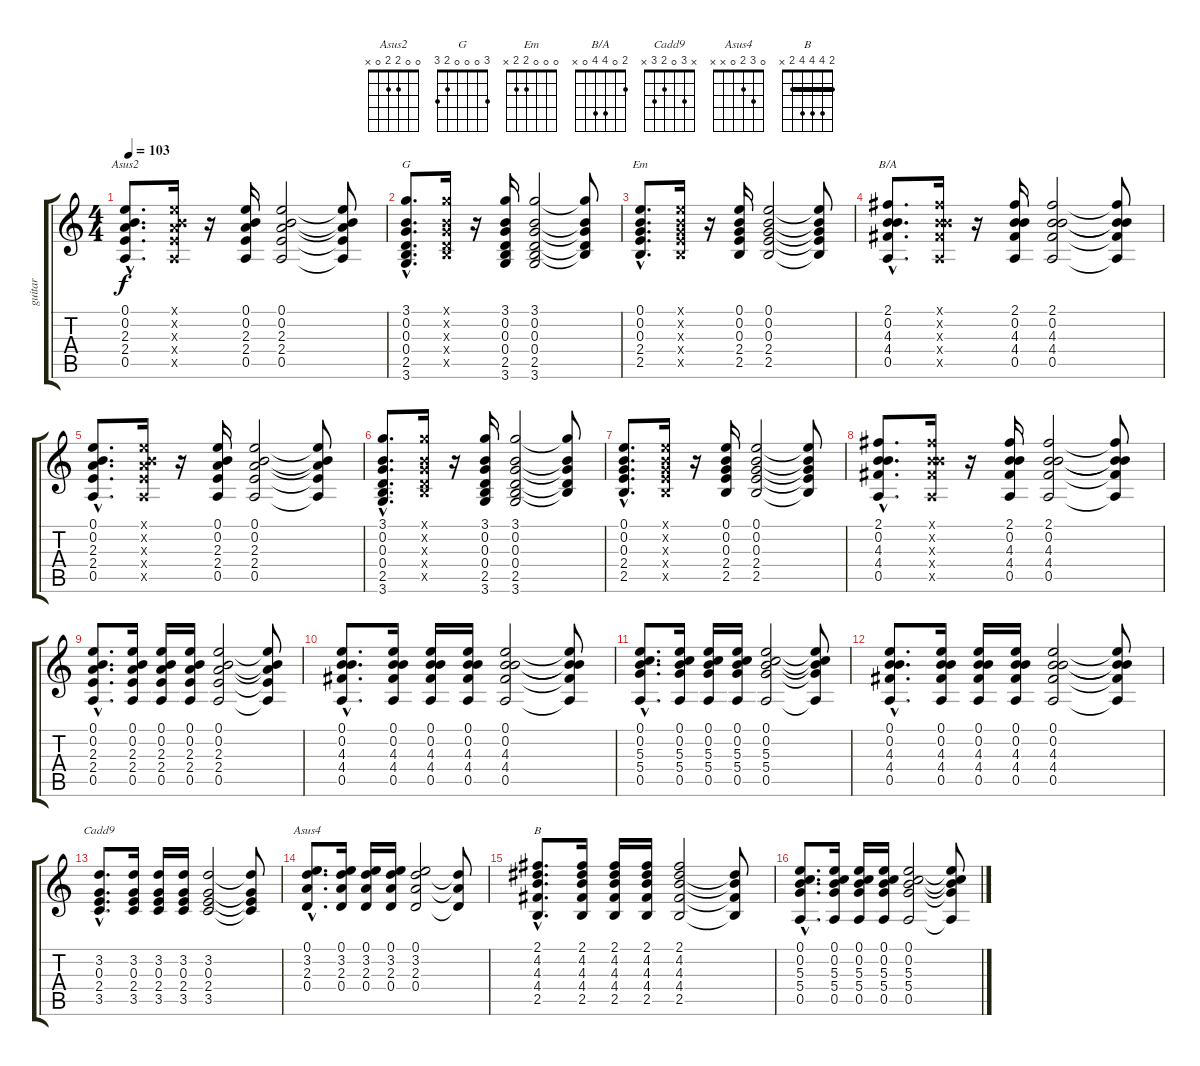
\track ("guitar" "guitar") {instrument acousticguitarsteel}
\staff {score tabs}
\tuning (E4 B3 G3 D3 A2 E2) {hide}
\chord ("Asus2" 0 0 2 2 0 x)
\chord ("G" 3 0 0 0 2 3)
\chord ("Em" 0 0 0 2 2 x)
\chord ("B/A" 2 0 4 4 0 x)
\chord ("Cadd9" x 3 0 2 3 x)
\chord ("Asus4" 0 3 2 0 x x)
\chord ("B" 2 4 4 4 2 x) {barre 2}
\ts (4 4)
\tempo 103
\clef g2
\ks c
(0.1{hac} 0.2{hac} 2.3{hac} 2.4{hac} 0.5{hac}).8{d ch "Asus2" dy f} (0.1{x} 0.2{x} 2.3{x} 2.4{x} 0.5{x}).16 r.16 (0.1 0.2 2.3 2.4 0.5).16 (0.1 0.2 2.3 2.4 0.5).2 (0.1{t} 0.2{t} 2.3{t} 2.4{t} 0.5{t}).8 |
(3.1{hac} 0.2{hac} 0.3{hac} 0.4{hac} 2.5{hac} 3.6{hac}).8{d ch "G"} (3.1{x} 0.2{x} 0.3{x} 0.4{x} 2.5{x}).16 r.16 (3.1 0.2 0.3 0.4 2.5 3.6).16 (3.1 0.2 0.3 0.4 2.5 3.6).2 (3.1{t} 0.2{t} 0.3{t} 0.4{t} 2.5{t}).8 |
(0.1{hac} 0.2{hac} 0.3{hac} 2.4{hac} 2.5{hac}).8{d ch "Em"} (0.1{x} 0.2{x} 0.3{x} 2.4{x} 2.5{x}).16 r.16 (0.1 0.2 0.3 2.4 2.5).16 (0.1 0.2 0.3 2.4 2.5).2 (0.1{t} 0.2{t} 0.3{t} 2.4{t} 2.5{t}).8 |
(2.1{hac} 0.2{hac} 4.3{hac} 4.4{hac} 0.5{hac}).8{d ch "B/A"} (2.1{x} 0.2{x} 4.3{x} 4.4{x} 0.5{x}).16 r.16 (2.1 0.2 4.3 4.4 0.5).16 (2.1 0.2 4.3 4.4 0.5).2 (2.1{t} 0.2{t} 4.3{t} 4.4{t} 0.5{t}).8 |
(0.1{hac} 0.2{hac} 2.3{hac} 2.4{hac} 0.5{hac}).8{d} (0.1{x} 0.2{x} 2.3{x} 2.4{x} 0.5{x}).16 r.16 (0.1 0.2 2.3 2.4 0.5).16 (0.1 0.2 2.3 2.4 0.5).2 (0.1{t} 0.2{t} 2.3{t} 2.4{t} 0.5{t}).8 |
(3.1{hac} 0.2{hac} 0.3{hac} 0.4{hac} 2.5{hac} 3.6{hac}).8{d} (3.1{x} 0.2{x} 0.3{x} 0.4{x} 2.5{x}).16 r.16 (3.1 0.2 0.3 0.4 2.5 3.6).16 (3.1 0.2 0.3 0.4 2.5 3.6).2 (3.1{t} 0.2{t} 0.3{t} 0.4{t} 2.5{t}).8 |
(0.1{hac} 0.2{hac} 0.3{hac} 2.4{hac} 2.5{hac}).8{d} (0.1{x} 0.2{x} 0.3{x} 2.4{x} 2.5{x}).16 r.16 (0.1 0.2 0.3 2.4 2.5).16 (0.1 0.2 0.3 2.4 2.5).2 (0.1{t} 0.2{t} 0.3{t} 2.4{t} 2.5{t}).8 |
(2.1{hac} 0.2{hac} 4.3{hac} 4.4{hac} 0.5{hac}).8{d} (2.1{x} 0.2{x} 4.3{x} 4.4{x} 0.5{x}).16 r.16 (2.1 0.2 4.3 4.4 0.5).16 (2.1 0.2 4.3 4.4 0.5).2 (2.1{t} 0.2{t} 4.3{t} 4.4{t} 0.5{t}).8 |
(0.1{hac} 0.2{hac} 2.3{hac} 2.4{hac} 0.5{hac}).8{d} (0.1 0.2 2.3 2.4 0.5).16 (0.1 0.2 2.3 2.4 0.5).16 (0.1 0.2 2.3 2.4 0.5).16 (0.1 0.2 2.3 2.4 0.5).2 (0.1{t} 0.2{t} 2.3{t} 2.4{t} 0.5{t}).8 |
(0.1{hac} 0.2{hac} 4.3{hac} 4.4{hac} 0.5{hac}).8{d} (0.1 0.2 4.3 4.4 0.5).16 (0.1 0.2 4.3 4.4 0.5).16 (0.1 0.2 4.3 4.4 0.5).16 (0.1 0.2 4.3 4.4 0.5).2 (0.1{t} 0.2{t} 4.3{t} 4.4{t} 0.5{t}).8 |
(0.1{hac} 0.2{hac} 5.3{hac} 5.4{hac} 0.5{hac}).8{d} (0.1 0.2 5.3 5.4 0.5).16 (0.1 0.2 5.3 5.4 0.5).16 (0.1 0.2 5.3 5.4 0.5).16 (0.1 0.2 5.3 5.4 0.5).2 (0.1{t} 0.2{t} 5.3{t} 5.4{t} 0.5{t}).8 |
(0.1{hac} 0.2{hac} 4.3{hac} 4.4{hac} 0.5{hac}).8{d} (0.1 0.2 4.3 4.4 0.5).16 (0.1 0.2 4.3 4.4 0.5).16 (0.1 0.2 4.3 4.4 0.5).16 (0.1 0.2 4.3 4.4 0.5).2 (0.1{t} 0.2{t} 4.3{t} 4.4{t} 0.5{t}).8 |
(3.2{hac} 0.3{hac} 2.4{hac} 3.5{hac}).8{d ch "Cadd9"} (3.2 0.3 2.4 3.5).16 (3.2 0.3 2.4 3.5).16 (3.2 0.3 2.4 3.5).16 (3.2 0.3 2.4 3.5).2 (3.2{t} 0.3{t} 2.4{t} 3.5{t}).8 |
(0.1{hac} 3.2{hac} 2.3{hac} 0.4{hac}).8{d ch "Asus4"} (0.1 3.2 2.3 0.4).16 (0.1 3.2 2.3 0.4).16 (0.1 3.2 2.3 0.4).16 (0.1 3.2 2.3 0.4).2 (3.2{t} 2.3{t} 0.4{t}).8 |
(2.1{hac} 4.2{hac} 4.3{hac} 4.4{hac} 2.5{hac}).8{d ch "B"} (2.1 4.2 4.3 4.4 2.5).16 (2.1 4.2 4.3 4.4 2.5).16 (2.1 4.2 4.3 4.4 2.5).16 (2.1 4.2 4.3 4.4 2.5).2 (4.2{t} 4.3{t} 4.4{t} 2.5{t}).8 |
(0.1{hac} 0.2{hac} 5.3{hac} 5.4{hac} 0.5{hac}).8{d} (0.1 0.2 5.3 5.4 0.5).16 (0.1 0.2 5.3 5.4 0.5).16 (0.1 0.2 5.3 5.4 0.5).16 (0.1 0.2 5.3 5.4 0.5).2 (0.1{t} 0.2{t} 5.3{t} 5.4{t} 0.5{t}).8
